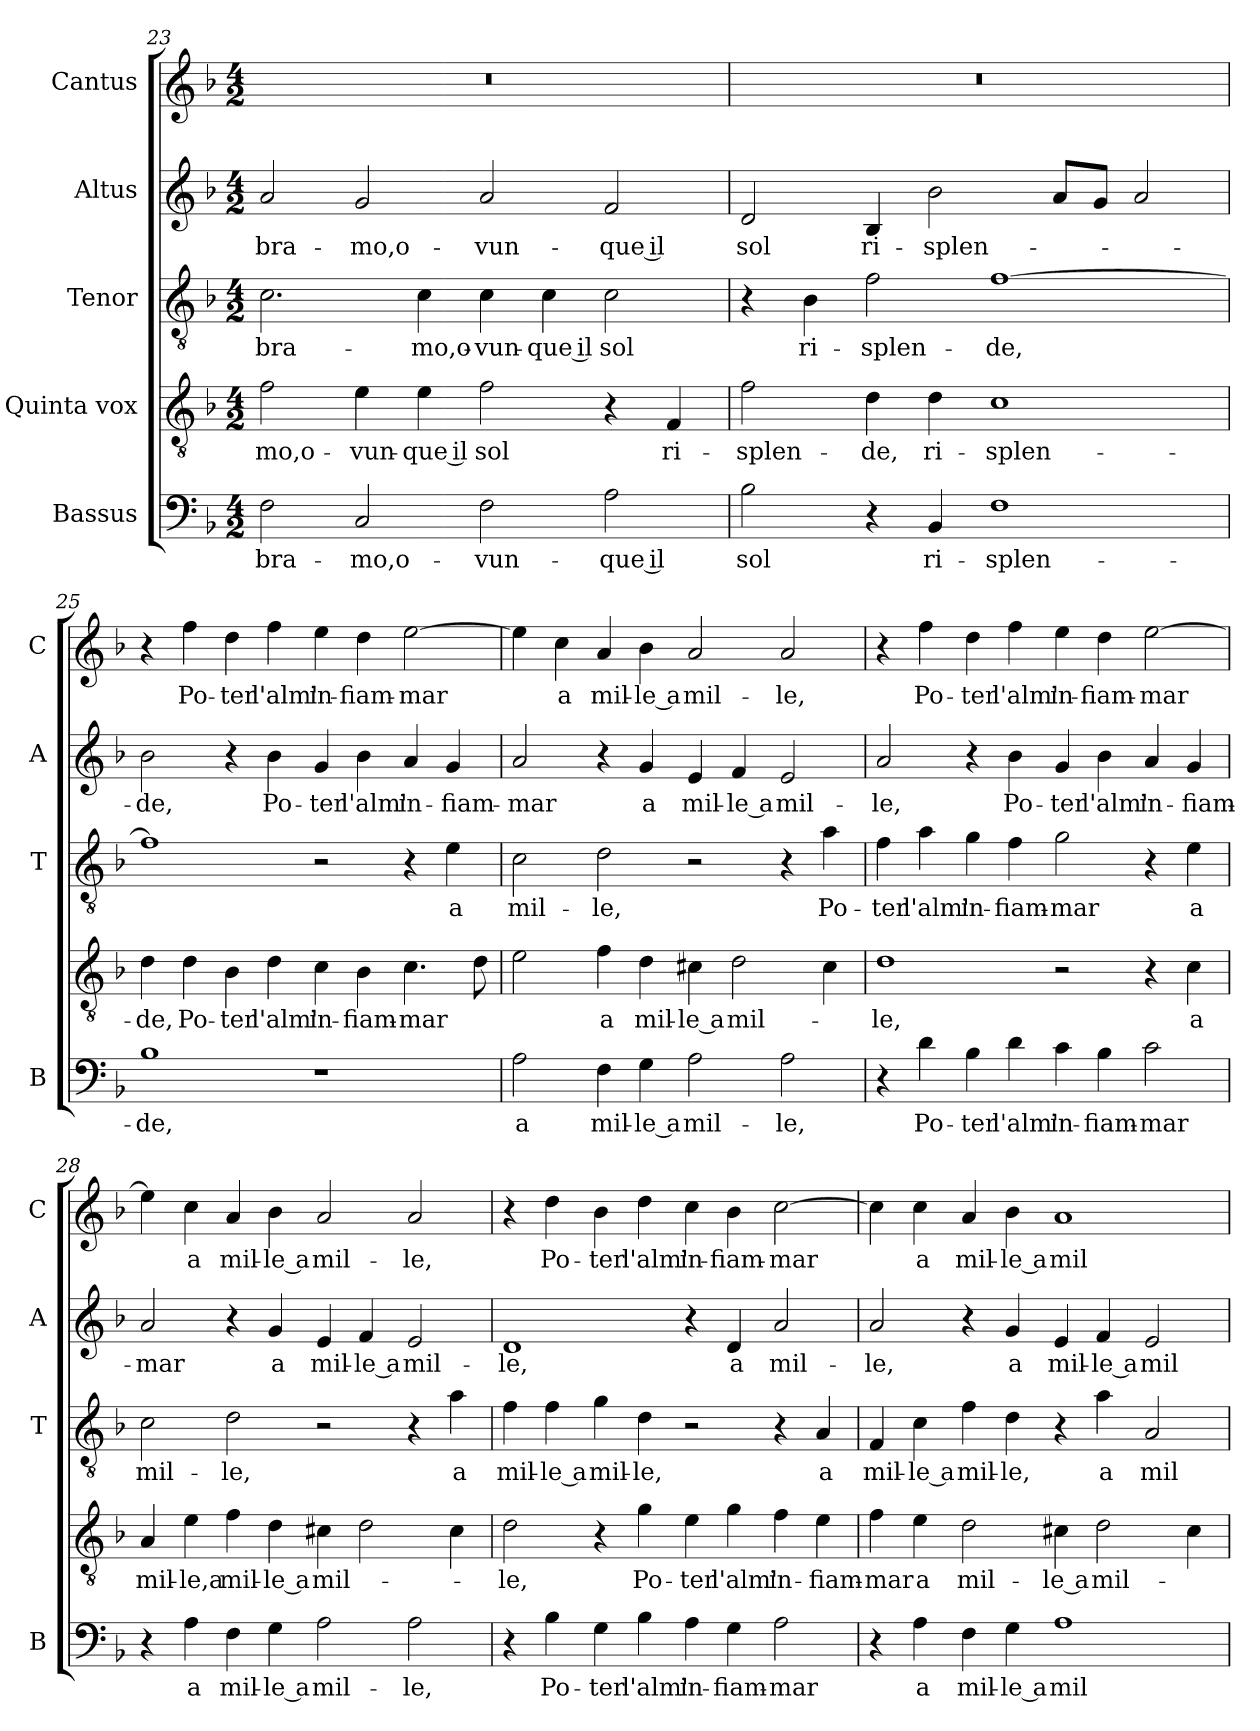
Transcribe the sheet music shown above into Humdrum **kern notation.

**kern	**text	**kern	**text	**kern	**text	**kern	**text	**kern	**text
*part5	*part5	*part4	*part4	*part3	*part3	*part2	*part2	*part1	*part1
*staff5	*staff5	*staff4	*staff4	*staff3	*staff3	*staff2	*staff2	*staff1	*staff1
*I"Bassus	*	*I"Quinta vox	*	*I"Tenor	*	*I"Altus	*	*I"Cantus	*
*I'B	*	*	*	*I'T	*	*I'A	*	*I'C	*
*clefF4	*	*clefGv2	*	*clefGv2	*	*clefG2	*	*clefG2	*
*k[b-]	*	*k[b-]	*	*k[b-]	*	*k[b-]	*	*k[b-]	*
*F:	*	*F:	*	*F:	*	*F:	*	*F:	*
*M4/2	*	*M4/2	*	*M4/2	*	*M4/2	*	*M4/2	*
=23	=23	=23	=23	=23	=23	=23	=23	=23	=23
!	!LO:LY:b	!	!LO:LY:b	!	!LO:LY:b	!	!LO:LY:b	!	!
2F\	bra-	2f\	-mo,o-	2.c\	bra-	2a/	bra-	0r	.
!	!LO:LY:b	!	!LO:LY:b	!	!	!	!LO:LY:b	!	!
2C/	-mo,o-	4e\	-vun-	.	.	2g/	-mo,o-	.	.
!	!	!	!LO:LY:b	!	!LO:LY:b	!	!	!	!
.	.	4e\	-que il	4c\	-mo,o-	.	.	.	.
!	!LO:LY:b	!	!LO:LY:b	!	!LO:LY:b	!	!LO:LY:b	!	!
2F\	-vun-	2f\	sol	4c\	-vun-	2a/	-vun-	.	.
!	!	!	!	!	!LO:LY:b	!	!	!	!
.	.	.	.	4c\	-que il	.	.	.	.
!	!LO:LY:b	!	!	!	!LO:LY:b	!	!LO:LY:b	!	!
2A\	-que il	4r	.	2c\	sol	2f/	-que il	.	.
!	!	!	!LO:LY:b	!	!	!	!	!	!
.	.	4F/	ri-	.	.	.	.	.	.
!!LO:LB:g=z
=24	=24	=24	=24	=24	=24	=24	=24	=24	=24
!	!LO:LY:b	!	!LO:LY:b	!	!	!	!LO:LY:b	!	!
2B-\	sol	2f\	-splen-	4r	.	2d/	sol	0r	.
!	!	!	!	!	!LO:LY:b	!	!	!	!
.	.	.	.	4B-\	ri-	.	.	.	.
!	!	!	!LO:LY:b	!	!LO:LY:b	!	!LO:LY:b	!	!
4r	.	4d\	-de,	2f\	-splen-	4B-/	ri-	.	.
!	!LO:LY:b	!	!LO:LY:b	!	!	!	!LO:LY:b	!	!
4BB-/	ri-	4d\	ri-	.	.	2b-\	-splen-	.	.
!	!LO:LY:b	!	!LO:LY:b	!	!LO:LY:b	!	!	!	!
1F	-splen-	1c	-splen-	[1f	-de,	.	.	.	.
.	.	.	.	.	.	8a/L	.	.	.
.	.	.	.	.	.	8g/J	.	.	.
.	.	.	.	.	.	2a/	.	.	.
=25	=25	=25	=25	=25	=25	=25	=25	=25	=25
!	!LO:LY:b	!	!LO:LY:b	!	!	!	!LO:LY:b	!	!
1B-	-de,	4d\	-de,	1f]	.	2b-\	-de,	4r	.
!	!	!	!LO:LY:b	!	!	!	!	!	!LO:LY:b
.	.	4d\	Po-	.	.	.	.	4ff\	Po-
!	!	!	!LO:LY:b	!	!	!	!	!	!LO:LY:b
.	.	4B-\	-ter	.	.	4r	.	4dd\	-ter
!	!	!	!LO:LY:b	!	!	!	!LO:LY:b	!	!LO:LY:b
.	.	4d\	l'alm'	.	.	4b-\	Po-	4ff\	l'alm'
!	!	!	!LO:LY:b	!	!	!	!LO:LY:b	!	!LO:LY:b
1r	.	4c\	in-	2r	.	4g/	-ter	4ee\	in-
!	!	!	!LO:LY:b	!	!	!	!LO:LY:b	!	!LO:LY:b
.	.	4B-\	-fiam-	.	.	4b-\	l'alm'	4dd\	-fiam-
!	!	!	!LO:LY:b	!	!	!	!LO:LY:b	!	!LO:LY:b
.	.	4.c\	-mar	4r	.	4a/	in-	[2ee\	-mar
!	!	!	!	!	!LO:LY:b	!	!LO:LY:b	!	!
.	.	.	.	4e\	a	4g/	-fiam-	.	.
.	.	8d\	.	.	.	.	.	.	.
=26	=26	=26	=26	=26	=26	=26	=26	=26	=26
!	!LO:LY:b	!	!	!	!LO:LY:b	!	!LO:LY:b	!	!
2A\	a	2e\	.	2c\	mil-	2a/	-mar	4ee\]	.
!	!	!	!	!	!	!	!	!	!LO:LY:b
.	.	.	.	.	.	.	.	4cc\	a
!	!LO:LY:b	!	!LO:LY:b	!	!LO:LY:b	!	!	!	!LO:LY:b
4F\	mil-	4f\	a	2d\	-le,	4r	.	4a/	mil-
!	!LO:LY:b	!	!LO:LY:b	!	!	!	!LO:LY:b	!	!LO:LY:b
4G\	-le a	4d\	mil-	.	.	4g/	a	4b-\	-le a
!	!LO:LY:b	!	!LO:LY:b	!	!	!	!LO:LY:b	!	!LO:LY:b
2A\	mil-	4c#X\	-le a	2r	.	4e/	mil-	2a/	mil-
!	!	!	!LO:LY:b	!	!	!	!LO:LY:b	!	!
.	.	2d\	mil-	.	.	4f/	-le a	.	.
!	!LO:LY:b	!	!	!	!	!	!LO:LY:b	!	!LO:LY:b
2A\	-le,	.	.	4r	.	2e/	mil-	2a/	-le,
!	!	!	!	!	!LO:LY:b	!	!	!	!
.	.	4c#\	.	4a\	Po-	.	.	.	.
!!LO:PB:g=z
=27	=27	=27	=27	=27	=27	=27	=27	=27	=27
!	!	!	!LO:LY:b	!	!LO:LY:b	!	!LO:LY:b	!	!
4r	.	1d	-le,	4f\	-ter	2a/	-le,	4r	.
!	!LO:LY:b	!	!	!	!LO:LY:b	!	!	!	!LO:LY:b
4d\	Po-	.	.	4a\	l'alm'	.	.	4ff\	Po-
!	!LO:LY:b	!	!	!	!LO:LY:b	!	!	!	!LO:LY:b
4B-\	-ter	.	.	4g\	in-	4r	.	4dd\	-ter
!	!LO:LY:b	!	!	!	!LO:LY:b	!	!LO:LY:b	!	!LO:LY:b
4d\	l'alm'	.	.	4f\	-fiam-	4b-\	Po-	4ff\	l'alm'
!	!LO:LY:b	!	!	!	!LO:LY:b	!	!LO:LY:b	!	!LO:LY:b
4c\	in-	2r	.	2g\	-mar	4g/	-ter	4ee\	in-
!	!LO:LY:b	!	!	!	!	!	!LO:LY:b	!	!LO:LY:b
4B-\	-fiam-	.	.	.	.	4b-\	l'alm'	4dd\	-fiam-
!	!LO:LY:b	!	!	!	!	!	!LO:LY:b	!	!LO:LY:b
2c\	-mar	4r	.	4r	.	4a/	in-	[2ee\	-mar
!	!	!	!LO:LY:b	!	!LO:LY:b	!	!LO:LY:b	!	!
.	.	4c\	a	4e\	a	4g/	-fiam-	.	.
=28	=28	=28	=28	=28	=28	=28	=28	=28	=28
!	!	!	!LO:LY:b	!	!LO:LY:b	!	!LO:LY:b	!	!
4r	.	4A/	mil-	2c\	mil-	2a/	-mar	4ee\]	.
!	!LO:LY:b	!	!LO:LY:b	!	!	!	!	!	!LO:LY:b
4A\	a	4e\	-le,a	.	.	.	.	4cc\	a
!	!LO:LY:b	!	!LO:LY:b	!	!LO:LY:b	!	!	!	!LO:LY:b
4F\	mil-	4f\	mil-	2d\	-le,	4r	.	4a/	mil-
!	!LO:LY:b	!	!LO:LY:b	!	!	!	!LO:LY:b	!	!LO:LY:b
4G\	-le a	4d\	-le a	.	.	4g/	a	4b-\	-le a
!	!LO:LY:b	!	!LO:LY:b	!	!	!	!LO:LY:b	!	!LO:LY:b
2A\	mil-	4c#X\	mil-	2r	.	4e/	mil-	2a/	mil-
!	!	!	!	!	!	!	!LO:LY:b	!	!
.	.	2d\	.	.	.	4f/	-le a	.	.
!	!LO:LY:b	!	!	!	!	!	!LO:LY:b	!	!LO:LY:b
2A\	-le,	.	.	4r	.	2e/	mil-	2a/	-le,
!	!	!	!	!	!LO:LY:b	!	!	!	!
.	.	4c#\	.	4a\	a	.	.	.	.
=29	=29	=29	=29	=29	=29	=29	=29	=29	=29
!	!	!	!LO:LY:b	!	!LO:LY:b	!	!LO:LY:b	!	!
4r	.	2d\	-le,	4f\	mil-	1d	-le,	4r	.
!	!LO:LY:b	!	!	!	!LO:LY:b	!	!	!	!LO:LY:b
4B-\	Po-	.	.	4f\	-le a	.	.	4dd\	Po-
!	!LO:LY:b	!	!	!	!LO:LY:b	!	!	!	!LO:LY:b
4G\	-ter	4r	.	4g\	mil-	.	.	4b-\	-ter
!	!LO:LY:b	!	!LO:LY:b	!	!LO:LY:b	!	!	!	!LO:LY:b
4B-\	l'alm'	4g\	Po-	4d\	-le,	.	.	4dd\	l'alm'
!	!LO:LY:b	!	!LO:LY:b	!	!	!	!	!	!LO:LY:b
4A\	in-	4e\	-ter	2r	.	4r	.	4cc\	in-
!	!LO:LY:b	!	!LO:LY:b	!	!	!	!LO:LY:b	!	!LO:LY:b
4G\	-fiam-	4g\	l'alm'	.	.	4d/	a	4b-\	-fiam-
!	!LO:LY:b	!	!LO:LY:b	!	!	!	!LO:LY:b	!	!LO:LY:b
2A\	-mar	4f\	in-	4r	.	2a/	mil-	[2cc\	-mar
!	!	!	!LO:LY:b	!	!LO:LY:b	!	!	!	!
.	.	4e\	-fiam-	4A/	a	.	.	.	.
!!LO:LB:g=z
=30	=30	=30	=30	=30	=30	=30	=30	=30	=30
!	!	!	!LO:LY:b	!	!LO:LY:b	!	!LO:LY:b	!	!
4r	.	4f\	-mar	4F/	mil-	2a/	-le,	4cc\]	.
!	!LO:LY:b	!	!LO:LY:b	!	!LO:LY:b	!	!	!	!LO:LY:b
4A\	a	4e\	a	4c\	-le a	.	.	4cc\	a
!	!LO:LY:b	!	!LO:LY:b	!	!LO:LY:b	!	!	!	!LO:LY:b
4F\	mil-	2d\	mil-	4f\	mil-	4r	.	4a/	mil-
!	!LO:LY:b	!	!	!	!LO:LY:b	!	!LO:LY:b	!	!LO:LY:b
4G\	-le a	.	.	4d\	-le,	4g/	a	4b-\	-le a
!	!LO:LY:b	!	!LO:LY:b	!	!	!	!LO:LY:b	!	!LO:LY:b
1A	mil-	4c#X\	-le a	4r	.	4e/	mil-	1a	mil-
!	!	!	!LO:LY:b	!	!LO:LY:b	!	!LO:LY:b	!	!
.	.	2d\	mil-	4a\	a	4f/	-le a	.	.
!	!	!	!	!	!LO:LY:b	!	!LO:LY:b	!	!
.	.	.	.	2A/	mil-	2e/	mil-	.	.
.	.	4c#\	.	.	.	.	.	.	.
=	=	=	=	=	=	=	=	=	=
*-	*-	*-	*-	*-	*-	*-	*-	*-	*-
